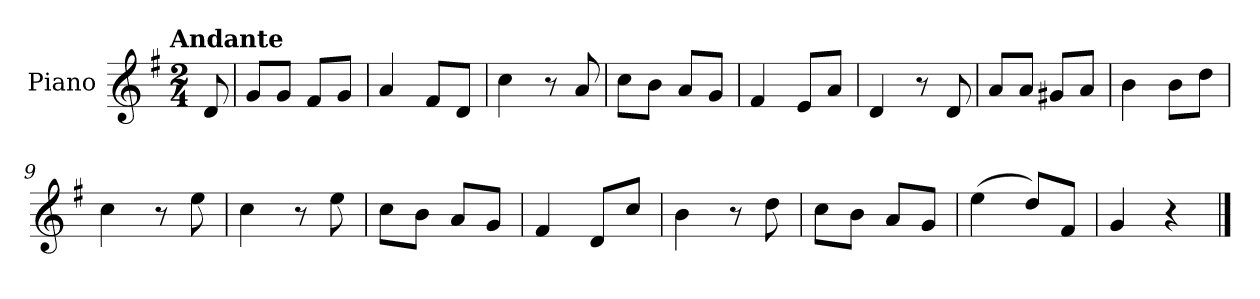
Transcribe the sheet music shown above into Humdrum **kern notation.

**kern
*part1
*staff1
*I"Piano
*I'Pno.
*clefG2
*k[f#]
!!LO:TX:omd:t=Andante
*M2/4
*MM92
=
8d/
=1
8g/L
8g/J
8f#/L
8g/J
=2
4a/
8f#/L
8d/J
=3
4cc\
8r
8a/
=4
8cc\L
8b\J
8a/L
8g/J
!!LO:LB:g=z
=5
4f#/
8e/L
8a/J
=6
4d/
8r
8d/
=7
8a/L
8a/J
8g#X/L
8a/J
=8
4b\
8b\L
8dd\J
=9
4cc\
8r
8ee\
=10
4cc\
8r
8ee\
=11
8cc\L
8b\J
8a/L
8g/J
!!LO:LB:g=z
=12
4f#/
8d/L
8cc/J
=13
4b\
8r
8dd\
=14
8cc\L
8b\J
8a/L
8g/J
=15
(>4ee\
8dd/L)
8f#/J
=16
4g/
4r
==
*-
